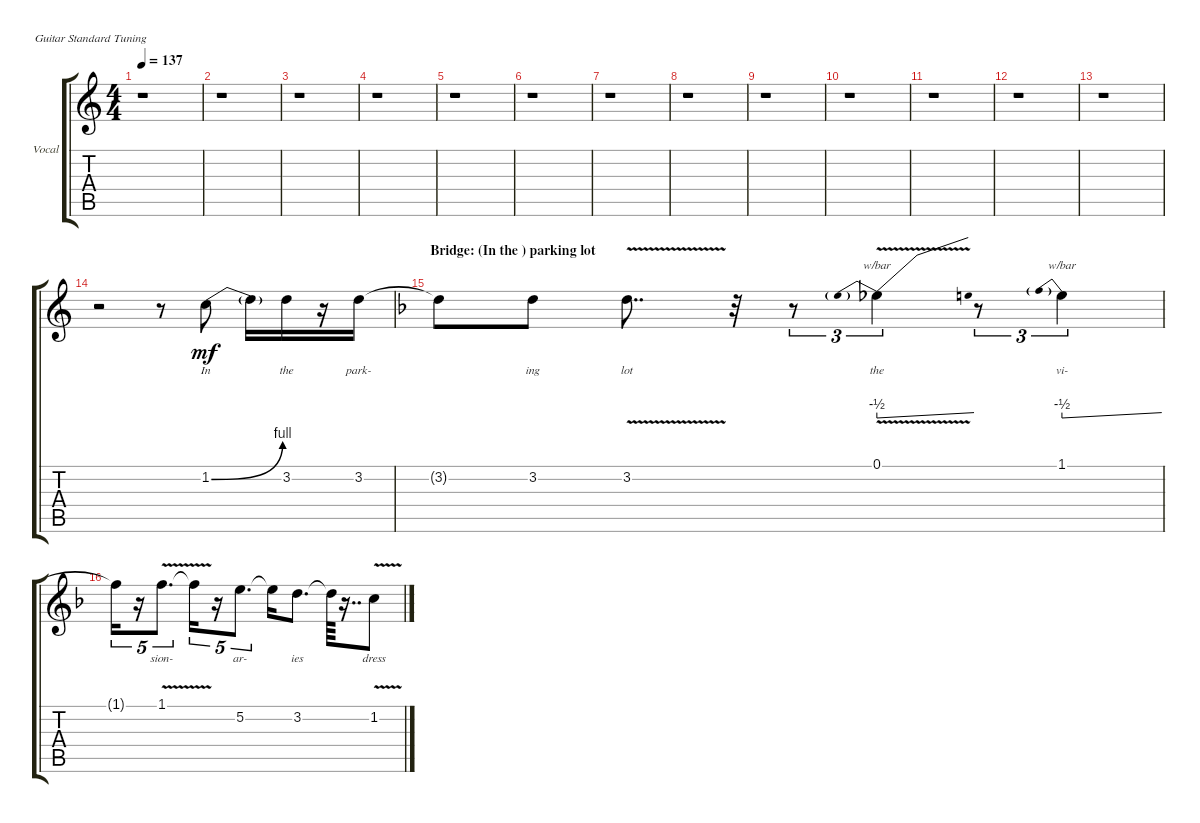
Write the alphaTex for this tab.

\defaultSystemsLayout 4
\bracketExtendMode groupsimilarinstruments
\firstSystemTrackNameOrientation horizontal
\otherSystemsTrackNameOrientation horizontal
\track ("Vocal" "Vocal") {instrument electricguitarclean}
\staff {score tabs}
\tuning (E4 B3 G3 D3 A2 E2)
\ts (4 4)
\tempo 137
\clef g2
\scale
0.333333
\ks c
r.1{dy mf} |
\scale
0.333333 r.1 |
\scale
0.333333 r.1 |
\scale
0.333333 r.1 |
\scale
0.333333 r.1 |
\scale
0.333333 r.1 |
\scale
0.333333 r.1 |
\scale
0.333333 r.1 |
\scale
0.333333 r.1 |
\scale
0.333333 r.1 |
\scale
0.333333 r.1 |
\scale
0.333333 r.1 |
\scale
0.266376 r.1 |
\scale
0.266376 r.2 r.8 1.2{be (bend 4.8 0 30 4)}.8{lyrics (0 "In") lyrics (1 "") lyrics (2 "") lyrics (3 "") lyrics (4 "")} 1.2{t}.16{lyrics (0 "") lyrics (1 "") lyrics (2 "") lyrics (3 "") lyrics (4 "")} 3.2.16{lyrics (0 "the") lyrics (1 "") lyrics (2 "") lyrics (3 "") lyrics (4 "")} r.16 3.2.16{lyrics (0 "park-") lyrics (1 "") lyrics (2 "") lyrics (3 "") lyrics (4 "")} |
\section ("" "Bridge: (In the ) parking lot")
\scale
0.467249
\ks f
3.2{t}.8{lyrics (0 "") lyrics (1 "") lyrics (2 "") lyrics (3 "") lyrics (4 "")} 3.2.8{lyrics (0 "ing") lyrics (1 "") lyrics (2 "") lyrics (3 "") lyrics (4 "")} 3.2{v}.8{dd lyrics (0 "lot") lyrics (1 "") lyrics (2 "") lyrics (3 "") lyrics (4 "")} r.32{lyrics (0 "") lyrics (1 "") lyrics (2 "") lyrics (3 "") lyrics (4 "")} r.8{tu (3 2)} 0.1{v}.4{tu (3 2) tbe (predivedive default 0 -2 18 0) lyrics (0 "the") lyrics (1 "") lyrics (2 "") lyrics (3 "") lyrics (4 "")} r.8{tu (3 2)} 1.1.4{tu (3 2) tbe (predivedive default 0 -2 30 0) lyrics (0 "vi-") lyrics (1 "") lyrics (2 "") lyrics (3 "") lyrics (4 "")} |
\scale
0.333333 1.1{t}.16{tu (5 4) lyrics (0 "") lyrics (1 "") lyrics (2 "") lyrics (3 "") lyrics (4 "")} r.16{tu (5 4)} 1.1{v}.8{d tu (5 4) lyrics (0 "sion-") lyrics (1 "") lyrics (2 "") lyrics (3 "") lyrics (4 "")} 1.1{v t}.16{tu (5 4) lyrics (0 "") lyrics (1 "") lyrics (2 "") lyrics (3 "") lyrics (4 "")} r.16{tu (5 4)} 5.2.8{d tu (5 4) lyrics (0 "ar-") lyrics (1 "") lyrics (2 "") lyrics (3 "") lyrics (4 "")} 5.2{t}.16{lyrics (0 "") lyrics (1 "") lyrics (2 "") lyrics (3 "") lyrics (4 "")} 3.2.8{d lyrics (0 "ies") lyrics (1 "") lyrics (2 "") lyrics (3 "") lyrics (4 "")} 3.2{t}.64{lyrics (0 "") lyrics (1 "") lyrics (2 "") lyrics (3 "") lyrics (4 "")} r.16{dd} 1.2{v}.8{lyrics (0 "dress") lyrics (1 "") lyrics (2 "") lyrics (3 "") lyrics (4 "")}
